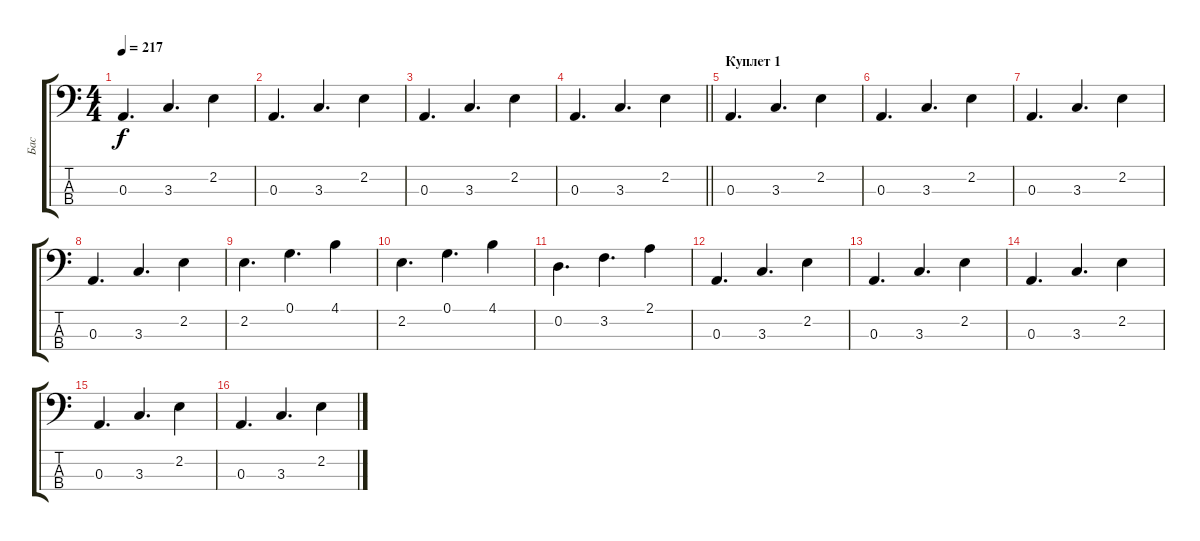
\track ("Бас" "Бас") {instrument electricbassfinger}
\staff {score tabs}
\tuning (G2 D2 A1 E1) {hide}
\ts (4 4)
\tempo 217
\clef f4
\ks c
0.3.4{d dy f} 3.3.4{d} 2.2.4 |
0.3.4{d} 3.3.4{d} 2.2.4 |
0.3.4{d} 3.3.4{d} 2.2.4 |
\barLineRight lightlight
0.3.4{d} 3.3.4{d} 2.2.4 |
\section ("" "Куплет 1")
0.3.4{d} 3.3.4{d} 2.2.4 |
0.3.4{d} 3.3.4{d} 2.2.4 |
0.3.4{d} 3.3.4{d} 2.2.4 |
0.3.4{d} 3.3.4{d} 2.2.4 |
2.2.4{d} 0.1.4{d} 4.1.4 |
2.2.4{d} 0.1.4{d} 4.1.4 |
0.2.4{d} 3.2.4{d} 2.1.4 |
0.3.4{d} 3.3.4{d} 2.2.4 |
0.3.4{d} 3.3.4{d} 2.2.4 |
0.3.4{d} 3.3.4{d} 2.2.4 |
0.3.4{d} 3.3.4{d} 2.2.4 |
0.3.4{d} 3.3.4{d} 2.2.4
